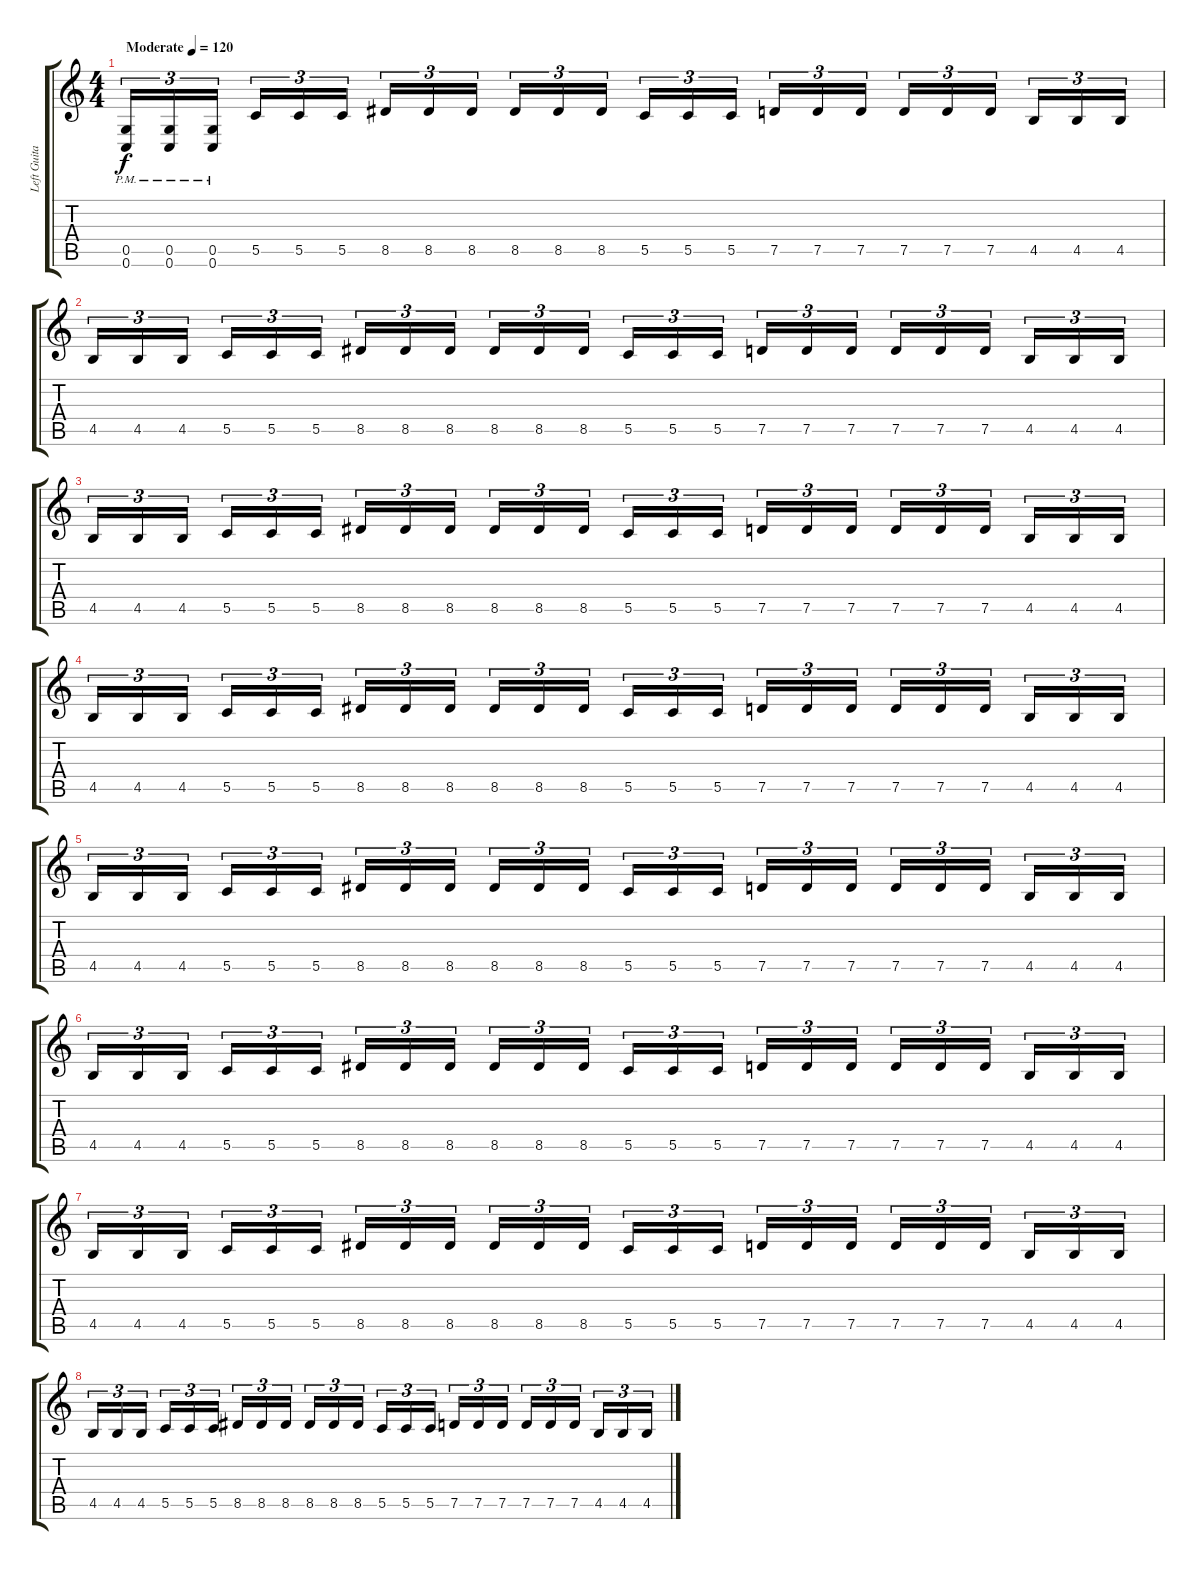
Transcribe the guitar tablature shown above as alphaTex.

\track ("Left Guitar" "Left Guita") {instrument distortionguitar}
\staff {score tabs}
\tuning (D4 A3 F3 C3 G2 C2) {hide}
\ts (4 4)
\tempo (120 "Moderate")
\clef g2
\ks c
(0.5{pm} 0.6{pm}).16{tu (3 2) dy f volume 4 balance 8 instrument distortionguitar} (0.5{pm} 0.6{pm}).16{tu (3 2)} (0.5{pm} 0.6{pm}).16{tu (3 2) beam splitsecondary} 5.5.16{tu (3 2)} 5.5.16{tu (3 2)} 5.5.16{tu (3 2)} 8.5.16{tu (3 2)} 8.5.16{tu (3 2)} 8.5.16{tu (3 2) beam splitsecondary} 8.5.16{tu (3 2)} 8.5.16{tu (3 2)} 8.5.16{tu (3 2)} 5.5.16{tu (3 2)} 5.5.16{tu (3 2)} 5.5.16{tu (3 2) beam splitsecondary} 7.5.16{tu (3 2)} 7.5.16{tu (3 2)} 7.5.16{tu (3 2)} 7.5.16{tu (3 2)} 7.5.16{tu (3 2)} 7.5.16{tu (3 2) beam splitsecondary} 4.5.16{tu (3 2)} 4.5.16{tu (3 2)} 4.5.16{tu (3 2)} |
4.5.16{tu (3 2)} 4.5.16{tu (3 2)} 4.5.16{tu (3 2) beam splitsecondary} 5.5.16{tu (3 2)} 5.5.16{tu (3 2)} 5.5.16{tu (3 2)} 8.5.16{tu (3 2)} 8.5.16{tu (3 2)} 8.5.16{tu (3 2) beam splitsecondary} 8.5.16{tu (3 2)} 8.5.16{tu (3 2)} 8.5.16{tu (3 2)} 5.5.16{tu (3 2)} 5.5.16{tu (3 2)} 5.5.16{tu (3 2) beam splitsecondary} 7.5.16{tu (3 2)} 7.5.16{tu (3 2)} 7.5.16{tu (3 2)} 7.5.16{tu (3 2)} 7.5.16{tu (3 2)} 7.5.16{tu (3 2) beam splitsecondary} 4.5.16{tu (3 2)} 4.5.16{tu (3 2)} 4.5.16{tu (3 2)} |
4.5.16{tu (3 2)} 4.5.16{tu (3 2)} 4.5.16{tu (3 2) beam splitsecondary} 5.5.16{tu (3 2)} 5.5.16{tu (3 2)} 5.5.16{tu (3 2)} 8.5.16{tu (3 2)} 8.5.16{tu (3 2)} 8.5.16{tu (3 2) beam splitsecondary} 8.5.16{tu (3 2)} 8.5.16{tu (3 2)} 8.5.16{tu (3 2)} 5.5.16{tu (3 2)} 5.5.16{tu (3 2)} 5.5.16{tu (3 2) beam splitsecondary} 7.5.16{tu (3 2)} 7.5.16{tu (3 2)} 7.5.16{tu (3 2)} 7.5.16{tu (3 2)} 7.5.16{tu (3 2)} 7.5.16{tu (3 2) beam splitsecondary} 4.5.16{tu (3 2)} 4.5.16{tu (3 2)} 4.5.16{tu (3 2)} |
4.5.16{tu (3 2)} 4.5.16{tu (3 2)} 4.5.16{tu (3 2) beam splitsecondary} 5.5.16{tu (3 2)} 5.5.16{tu (3 2)} 5.5.16{tu (3 2)} 8.5.16{tu (3 2)} 8.5.16{tu (3 2)} 8.5.16{tu (3 2) beam splitsecondary} 8.5.16{tu (3 2)} 8.5.16{tu (3 2)} 8.5.16{tu (3 2)} 5.5.16{tu (3 2)} 5.5.16{tu (3 2)} 5.5.16{tu (3 2) beam splitsecondary} 7.5.16{tu (3 2)} 7.5.16{tu (3 2)} 7.5.16{tu (3 2)} 7.5.16{tu (3 2)} 7.5.16{tu (3 2)} 7.5.16{tu (3 2) beam splitsecondary} 4.5.16{tu (3 2)} 4.5.16{tu (3 2)} 4.5.16{tu (3 2)} |
4.5.16{tu (3 2)} 4.5.16{tu (3 2)} 4.5.16{tu (3 2) beam splitsecondary} 5.5.16{tu (3 2)} 5.5.16{tu (3 2)} 5.5.16{tu (3 2)} 8.5.16{tu (3 2)} 8.5.16{tu (3 2)} 8.5.16{tu (3 2) beam splitsecondary} 8.5.16{tu (3 2)} 8.5.16{tu (3 2)} 8.5.16{tu (3 2)} 5.5.16{tu (3 2)} 5.5.16{tu (3 2)} 5.5.16{tu (3 2) beam splitsecondary} 7.5.16{tu (3 2)} 7.5.16{tu (3 2)} 7.5.16{tu (3 2)} 7.5.16{tu (3 2)} 7.5.16{tu (3 2)} 7.5.16{tu (3 2) beam splitsecondary} 4.5.16{tu (3 2)} 4.5.16{tu (3 2)} 4.5.16{tu (3 2)} |
4.5.16{tu (3 2) volume 10 balance 8} 4.5.16{tu (3 2)} 4.5.16{tu (3 2) beam splitsecondary} 5.5.16{tu (3 2)} 5.5.16{tu (3 2)} 5.5.16{tu (3 2)} 8.5.16{tu (3 2)} 8.5.16{tu (3 2)} 8.5.16{tu (3 2) beam splitsecondary} 8.5.16{tu (3 2)} 8.5.16{tu (3 2)} 8.5.16{tu (3 2)} 5.5.16{tu (3 2)} 5.5.16{tu (3 2)} 5.5.16{tu (3 2) beam splitsecondary} 7.5.16{tu (3 2)} 7.5.16{tu (3 2)} 7.5.16{tu (3 2)} 7.5.16{tu (3 2)} 7.5.16{tu (3 2)} 7.5.16{tu (3 2) beam splitsecondary} 4.5.16{tu (3 2)} 4.5.16{tu (3 2)} 4.5.16{tu (3 2)} |
4.5.16{tu (3 2)} 4.5.16{tu (3 2)} 4.5.16{tu (3 2) beam splitsecondary} 5.5.16{tu (3 2)} 5.5.16{tu (3 2)} 5.5.16{tu (3 2)} 8.5.16{tu (3 2)} 8.5.16{tu (3 2)} 8.5.16{tu (3 2) beam splitsecondary} 8.5.16{tu (3 2)} 8.5.16{tu (3 2)} 8.5.16{tu (3 2)} 5.5.16{tu (3 2)} 5.5.16{tu (3 2)} 5.5.16{tu (3 2) beam splitsecondary} 7.5.16{tu (3 2)} 7.5.16{tu (3 2)} 7.5.16{tu (3 2)} 7.5.16{tu (3 2)} 7.5.16{tu (3 2)} 7.5.16{tu (3 2) beam splitsecondary} 4.5.16{tu (3 2)} 4.5.16{tu (3 2)} 4.5.16{tu (3 2)} |
4.5.16{tu (3 2)} 4.5.16{tu (3 2)} 4.5.16{tu (3 2) beam splitsecondary} 5.5.16{tu (3 2)} 5.5.16{tu (3 2)} 5.5.16{tu (3 2)} 8.5.16{tu (3 2)} 8.5.16{tu (3 2)} 8.5.16{tu (3 2) beam splitsecondary} 8.5.16{tu (3 2)} 8.5.16{tu (3 2)} 8.5.16{tu (3 2)} 5.5.16{tu (3 2)} 5.5.16{tu (3 2)} 5.5.16{tu (3 2) beam splitsecondary} 7.5.16{tu (3 2)} 7.5.16{tu (3 2)} 7.5.16{tu (3 2)} 7.5.16{tu (3 2)} 7.5.16{tu (3 2)} 7.5.16{tu (3 2) beam splitsecondary} 4.5.16{tu (3 2)} 4.5.16{tu (3 2)} 4.5.16{tu (3 2)}
